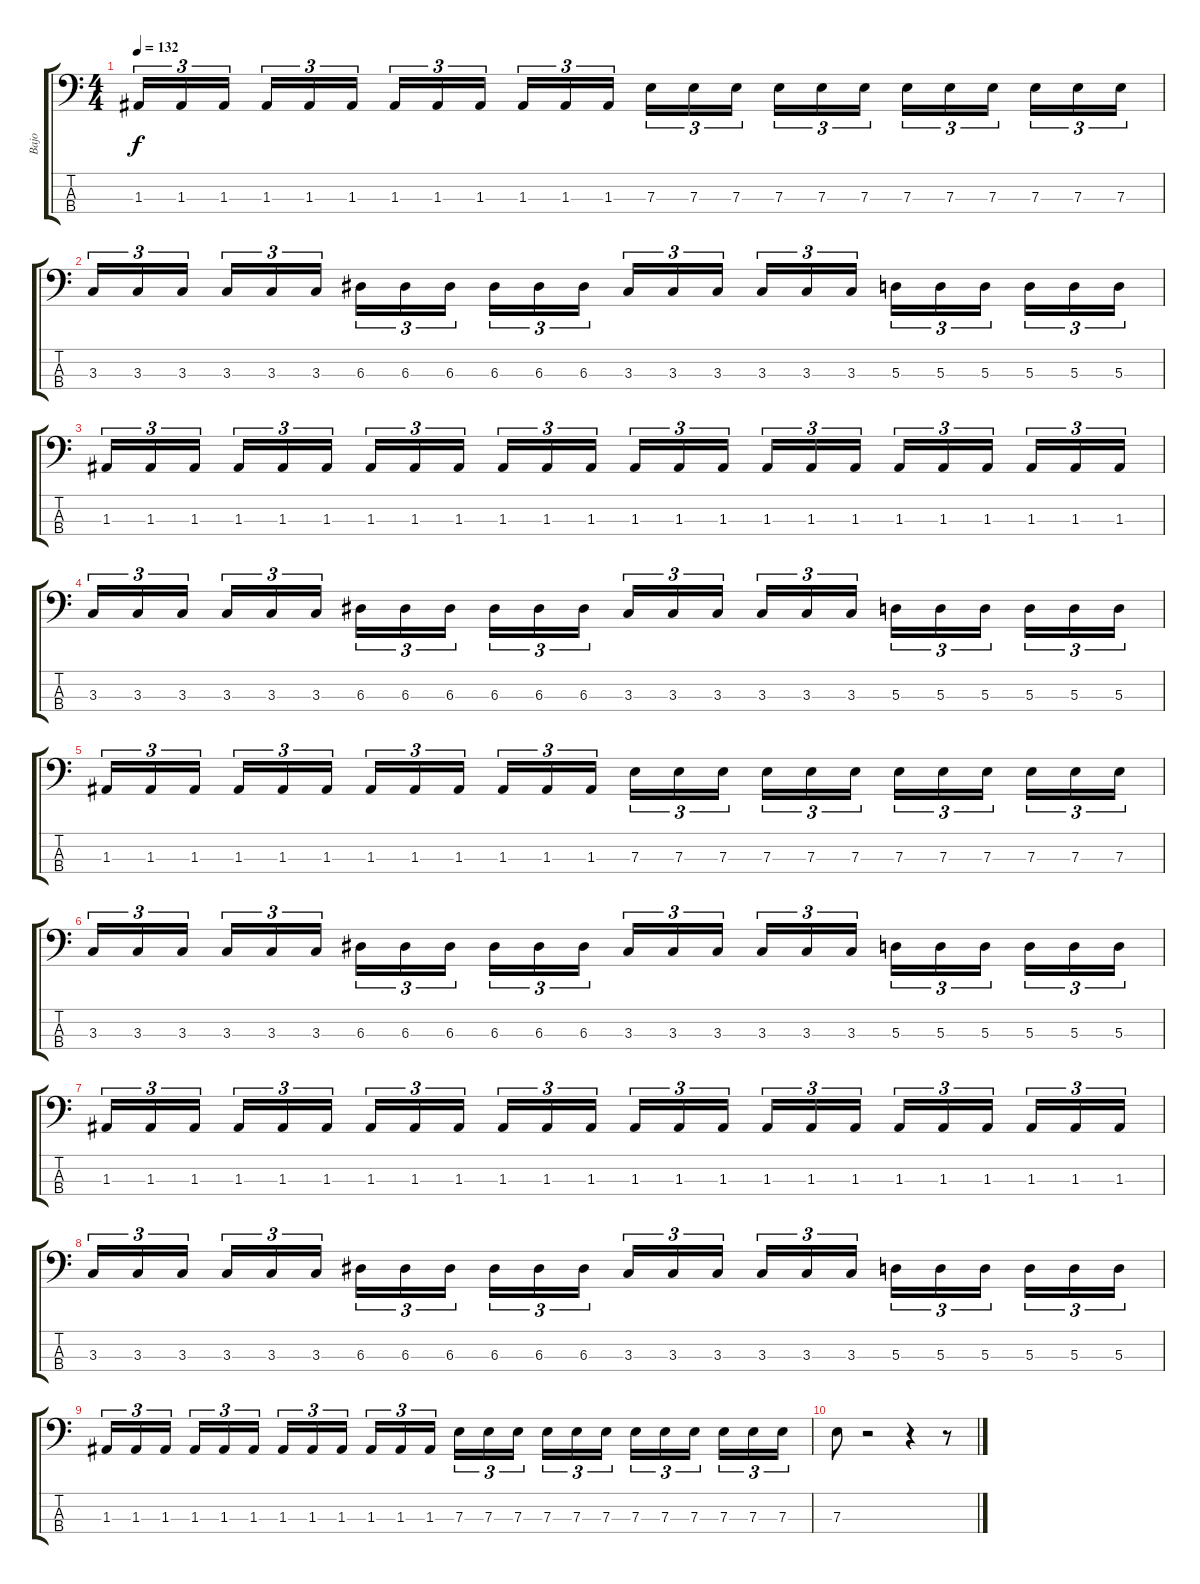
\track ("Bajo" "Bajo") {instrument electricbasspick}
\staff {score tabs}
\tuning (G2 D2 A1 E1) {hide}
\ts (4 4)
\tempo 132
\clef f4
\ks c
1.3.16{tu (3 2) dy f} 1.3.16{tu (3 2)} 1.3.16{tu (3 2)} 1.3.16{tu (3 2)} 1.3.16{tu (3 2)} 1.3.16{tu (3 2)} 1.3.16{tu (3 2)} 1.3.16{tu (3 2)} 1.3.16{tu (3 2)} 1.3.16{tu (3 2)} 1.3.16{tu (3 2)} 1.3.16{tu (3 2)} 7.3.16{tu (3 2)} 7.3.16{tu (3 2)} 7.3.16{tu (3 2)} 7.3.16{tu (3 2)} 7.3.16{tu (3 2)} 7.3.16{tu (3 2)} 7.3.16{tu (3 2)} 7.3.16{tu (3 2)} 7.3.16{tu (3 2)} 7.3.16{tu (3 2)} 7.3.16{tu (3 2)} 7.3.16{tu (3 2)} |
3.3.16{tu (3 2)} 3.3.16{tu (3 2)} 3.3.16{tu (3 2)} 3.3.16{tu (3 2)} 3.3.16{tu (3 2)} 3.3.16{tu (3 2)} 6.3.16{tu (3 2)} 6.3.16{tu (3 2)} 6.3.16{tu (3 2)} 6.3.16{tu (3 2)} 6.3.16{tu (3 2)} 6.3.16{tu (3 2)} 3.3.16{tu (3 2)} 3.3.16{tu (3 2)} 3.3.16{tu (3 2)} 3.3.16{tu (3 2)} 3.3.16{tu (3 2)} 3.3.16{tu (3 2)} 5.3.16{tu (3 2)} 5.3.16{tu (3 2)} 5.3.16{tu (3 2)} 5.3.16{tu (3 2)} 5.3.16{tu (3 2)} 5.3.16{tu (3 2)} |
1.3.16{tu (3 2)} 1.3.16{tu (3 2)} 1.3.16{tu (3 2)} 1.3.16{tu (3 2)} 1.3.16{tu (3 2)} 1.3.16{tu (3 2)} 1.3.16{tu (3 2)} 1.3.16{tu (3 2)} 1.3.16{tu (3 2)} 1.3.16{tu (3 2)} 1.3.16{tu (3 2)} 1.3.16{tu (3 2)} 1.3.16{tu (3 2)} 1.3.16{tu (3 2)} 1.3.16{tu (3 2)} 1.3.16{tu (3 2)} 1.3.16{tu (3 2)} 1.3.16{tu (3 2)} 1.3.16{tu (3 2)} 1.3.16{tu (3 2)} 1.3.16{tu (3 2)} 1.3.16{tu (3 2)} 1.3.16{tu (3 2)} 1.3.16{tu (3 2)} |
3.3.16{tu (3 2)} 3.3.16{tu (3 2)} 3.3.16{tu (3 2)} 3.3.16{tu (3 2)} 3.3.16{tu (3 2)} 3.3.16{tu (3 2)} 6.3.16{tu (3 2)} 6.3.16{tu (3 2)} 6.3.16{tu (3 2)} 6.3.16{tu (3 2)} 6.3.16{tu (3 2)} 6.3.16{tu (3 2)} 3.3.16{tu (3 2)} 3.3.16{tu (3 2)} 3.3.16{tu (3 2)} 3.3.16{tu (3 2)} 3.3.16{tu (3 2)} 3.3.16{tu (3 2)} 5.3.16{tu (3 2)} 5.3.16{tu (3 2)} 5.3.16{tu (3 2)} 5.3.16{tu (3 2)} 5.3.16{tu (3 2)} 5.3.16{tu (3 2)} |
1.3.16{tu (3 2)} 1.3.16{tu (3 2)} 1.3.16{tu (3 2)} 1.3.16{tu (3 2)} 1.3.16{tu (3 2)} 1.3.16{tu (3 2)} 1.3.16{tu (3 2)} 1.3.16{tu (3 2)} 1.3.16{tu (3 2)} 1.3.16{tu (3 2)} 1.3.16{tu (3 2)} 1.3.16{tu (3 2)} 7.3.16{tu (3 2)} 7.3.16{tu (3 2)} 7.3.16{tu (3 2)} 7.3.16{tu (3 2)} 7.3.16{tu (3 2)} 7.3.16{tu (3 2)} 7.3.16{tu (3 2)} 7.3.16{tu (3 2)} 7.3.16{tu (3 2)} 7.3.16{tu (3 2)} 7.3.16{tu (3 2)} 7.3.16{tu (3 2)} |
3.3.16{tu (3 2)} 3.3.16{tu (3 2)} 3.3.16{tu (3 2)} 3.3.16{tu (3 2)} 3.3.16{tu (3 2)} 3.3.16{tu (3 2)} 6.3.16{tu (3 2)} 6.3.16{tu (3 2)} 6.3.16{tu (3 2)} 6.3.16{tu (3 2)} 6.3.16{tu (3 2)} 6.3.16{tu (3 2)} 3.3.16{tu (3 2)} 3.3.16{tu (3 2)} 3.3.16{tu (3 2)} 3.3.16{tu (3 2)} 3.3.16{tu (3 2)} 3.3.16{tu (3 2)} 5.3.16{tu (3 2)} 5.3.16{tu (3 2)} 5.3.16{tu (3 2)} 5.3.16{tu (3 2)} 5.3.16{tu (3 2)} 5.3.16{tu (3 2)} |
1.3.16{tu (3 2)} 1.3.16{tu (3 2)} 1.3.16{tu (3 2)} 1.3.16{tu (3 2)} 1.3.16{tu (3 2)} 1.3.16{tu (3 2)} 1.3.16{tu (3 2)} 1.3.16{tu (3 2)} 1.3.16{tu (3 2)} 1.3.16{tu (3 2)} 1.3.16{tu (3 2)} 1.3.16{tu (3 2)} 1.3.16{tu (3 2)} 1.3.16{tu (3 2)} 1.3.16{tu (3 2)} 1.3.16{tu (3 2)} 1.3.16{tu (3 2)} 1.3.16{tu (3 2)} 1.3.16{tu (3 2)} 1.3.16{tu (3 2)} 1.3.16{tu (3 2)} 1.3.16{tu (3 2)} 1.3.16{tu (3 2)} 1.3.16{tu (3 2)} |
3.3.16{tu (3 2)} 3.3.16{tu (3 2)} 3.3.16{tu (3 2)} 3.3.16{tu (3 2)} 3.3.16{tu (3 2)} 3.3.16{tu (3 2)} 6.3.16{tu (3 2)} 6.3.16{tu (3 2)} 6.3.16{tu (3 2)} 6.3.16{tu (3 2)} 6.3.16{tu (3 2)} 6.3.16{tu (3 2)} 3.3.16{tu (3 2)} 3.3.16{tu (3 2)} 3.3.16{tu (3 2)} 3.3.16{tu (3 2)} 3.3.16{tu (3 2)} 3.3.16{tu (3 2)} 5.3.16{tu (3 2)} 5.3.16{tu (3 2)} 5.3.16{tu (3 2)} 5.3.16{tu (3 2)} 5.3.16{tu (3 2)} 5.3.16{tu (3 2)} |
1.3.16{tu (3 2)} 1.3.16{tu (3 2)} 1.3.16{tu (3 2)} 1.3.16{tu (3 2)} 1.3.16{tu (3 2)} 1.3.16{tu (3 2)} 1.3.16{tu (3 2)} 1.3.16{tu (3 2)} 1.3.16{tu (3 2)} 1.3.16{tu (3 2)} 1.3.16{tu (3 2)} 1.3.16{tu (3 2)} 7.3.16{tu (3 2)} 7.3.16{tu (3 2)} 7.3.16{tu (3 2)} 7.3.16{tu (3 2)} 7.3.16{tu (3 2)} 7.3.16{tu (3 2)} 7.3.16{tu (3 2)} 7.3.16{tu (3 2)} 7.3.16{tu (3 2)} 7.3.16{tu (3 2)} 7.3.16{tu (3 2)} 7.3.16{tu (3 2)} |
7.3.8 r.2 r.4 r.8
